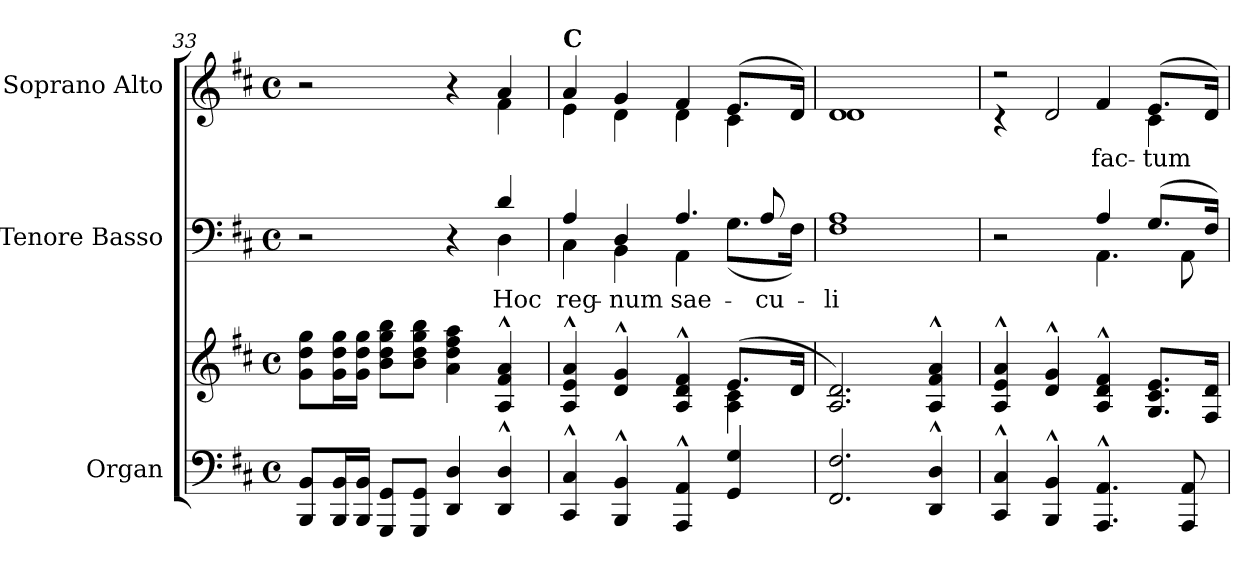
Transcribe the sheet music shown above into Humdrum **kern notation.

**kern	**kern	**kern	**text	**kern	**text
*part3	*part3	*part2	*part2	*part1	*part1
*staff4	*staff3	*staff2	*staff2	*staff1	*staff1
*I"Organ	*	*I"Tenore Basso	*	*I"Soprano Alto	*
*I'Org.	*	*I'T. B.	*	*I'S. A.	*
*clefF4	*clefG2	*clefF4	*	*clefG2	*
*k[f#c#]	*k[f#c#]	*k[f#c#]	*	*k[f#c#]	*
*D:	*D:	*D:	*	*D:	*
*M4/4	*M4/4	*M4/4	*	*M4/4	*
*met(c)	*met(c)	*met(c)	*	*met(c)	*
=33	=33	=33	=33	=33	=33
*	*	*^	*	*^	*
8BBBi/ 8BBi/L	8gi\ 8ddi\ 8ggi\L	2r	2ryy	.	2r	2ryy	.
16BBBi/ 16BBi/L	16gi\ 16ddi\ 16ggi\L	.	.	.	.	.	.
16BBBi/ 16BBi/JJ	16gi\ 16ddi\ 16ggi\JJ	.	.	.	.	.	.
8GGGi/ 8GGi/L	8bi\ 8ddi\ 8ggi\ 8bbi\L	.	.	.	.	.	.
8GGGi/ 8GGi/J	8bi\ 8ddi\ 8ggi\ 8bbi\J	.	.	.	.	.	.
4DDi/ 4Di	4ai\ 4ddi 4ff#i 4aai	4r	4ryy	.	4r	4ryy	.
!	!	!	!	!LO:LY:a:color=#000000	!	!	!
4DDi/^^ 4Di^^	4Ai/^^ 4f#i^^ 4ai^^	4di/	4Di\	Hoc	4ai/	4f#i\	.
=34	=34	=34	=34	=34	=34	=34	=34
*	*^	*	*	*	*	*	*
!	!	!	!	!	!	!LO:TX:a:B:t=C	!	!
!	!	!	!	!	!LO:LY:a:color=#000000	!	!	!
4CC#i/^^ 4C#i^^	4Ai/^^ 4ei^^ 4ai^^	2ryy	4Ai/	4C#i\	reg-	4ai/	4ei\	.
!	!	!	!	!	!LO:LY:a:color=#000000	!	!	!
4BBBi/^^ 4BBi^^	4di/^^ 4gi^^	.	4Di/	4BBi\	-num	4gi/	4di\	.
!	!	!	!	!	!LO:LY:a:color=#000000	!	!	!
4AAAi/^^ 4AAi^^	4Ai/^^ 4di^^ 4f#i^^	4ryy	4.Ai/	4AAi\	sae-	4f#i/	4di\	.
4GGi/ 4Gi	(8.ei/L	4Ai\ 4c#i	.	(8.Gi\L	.	(8.ei/L	4c#i\	.
!	!	!	!	!	!LO:LY:a:color=#000000	!	!	!
.	.	.	8Ai/	.	-cu-	.	.	.
.	16di/Jk	.	.	16F#i\Jk)	.	16di/Jk)	.	.
*	*v	*v	*	*	*	*	*	*
=35	=35	=35	=35	=35	=35	=35	=35
!	!	!	!	!LO:LY:a:color=#000000	!	!	!
2.FF#i/ 2.F#i	2.Ai/ 2.di)	1Ai	1F#i	-li	1di	1di	.
4DDi/^^ 4Di^^	4Ai/^^ 4f#i^^ 4ai^^	.	.	.	.	.	.
!!LO:PB:g=z	!!
=36	=36	=36	=36	=36	=36	=36	=36
4CC#i/^^ 4C#i^^	4Ai/^^ 4ei^^ 4ai^^	2r	2ryy	.	2r	4r	.
4BBBi/^^ 4BBi^^	4di/^^ 4gi^^	.	.	.	.	2di/	.
!	!	!	!	!	!	!	!LO:LY:b:color=#000000
4.AAAi/^^ 4.AAi^^	4Ai/^^ 4di^^ 4f#i^^	4Ai/	4.AAi\	.	4f#i/	.	fac-
!	!	!	!	!	!	!	!LO:LY:b:color=#000000
.	8.Gi/ 8.c#i/ 8.ei/L	(8.Gi/L	.	.	(8.ei/L	4c#i\	-tum
8AAAi/ 8AAi	.	.	8AAi\	.	.	.	.
.	16F#i/ 16di/Jk	16F#i/Jk)	.	.	16di/Jk)	.	.
*	*	*v	*v	*	*	*	*
*	*	*	*	*v	*v	*
=	=	=	=	=	=
*-	*-	*-	*-	*-	*-
